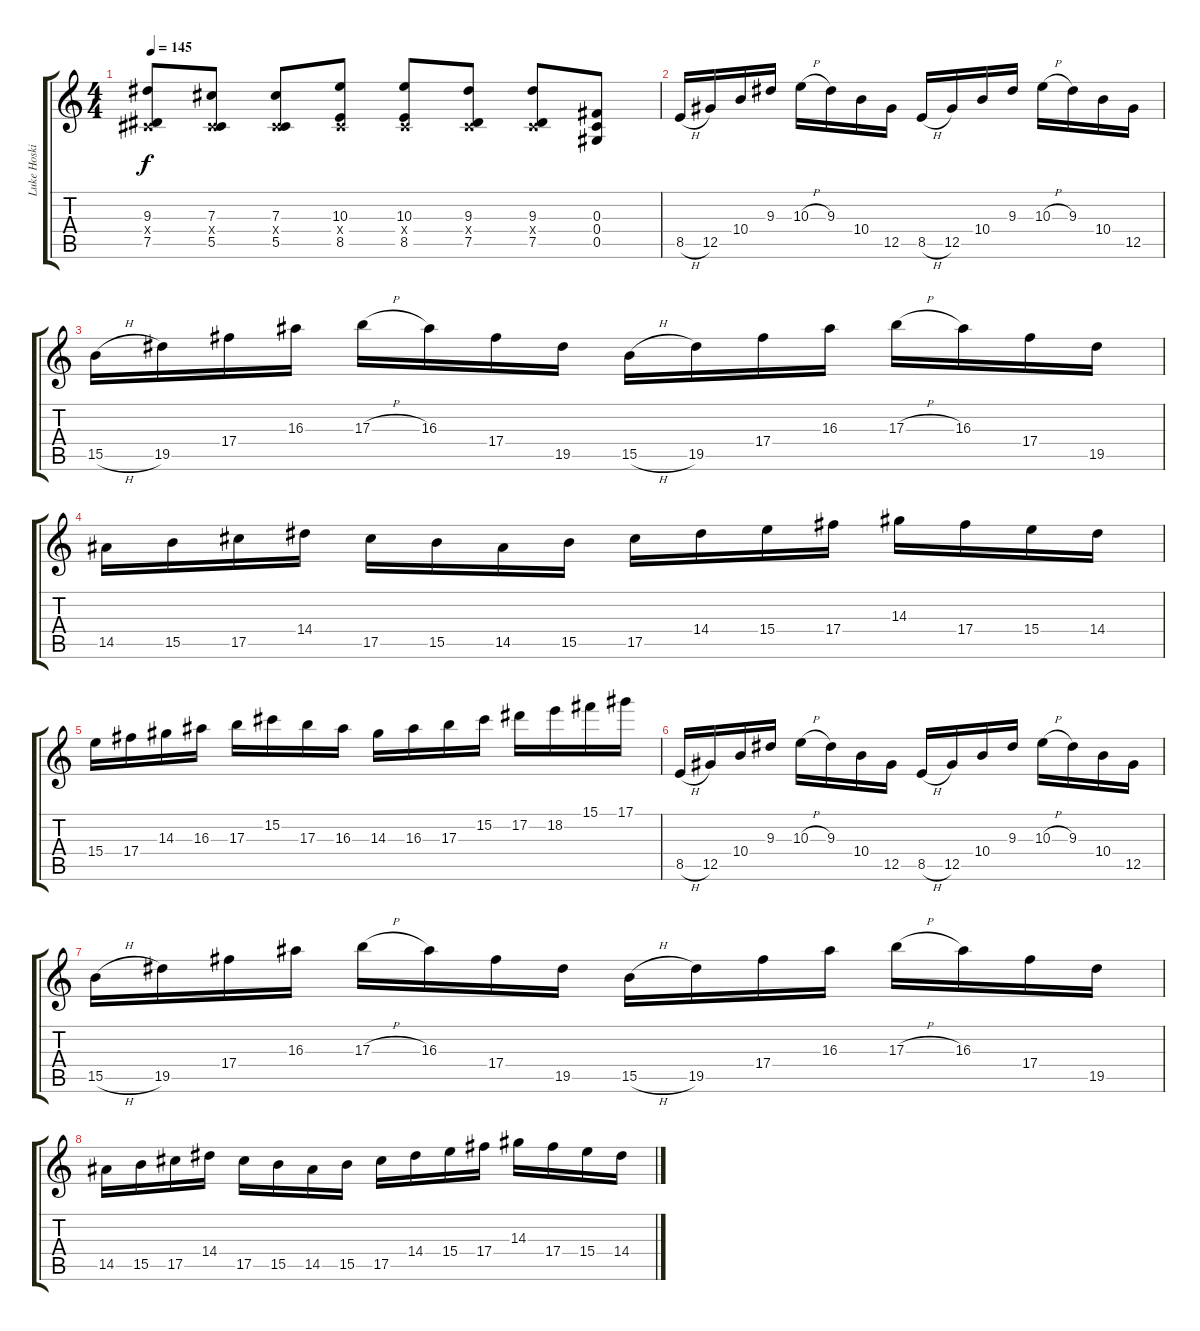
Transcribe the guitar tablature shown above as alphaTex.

\track ("Luke Hoskin" "Luke Hoski") {instrument overdrivenguitar}
\staff {score tabs}
\tuning (Eb4 Bb3 Gb3 Db3 Ab2 Eb2) {hide}
\ts (4 4)
\tempo 145
\clef g2
\ks c
(9.3 0.4{x} 7.5).8{dy f} (7.3 0.4{x} 5.5).8 (7.3 0.4{x} 5.5).8 (10.3 0.4{x} 8.5).8 (10.3 0.4{x} 8.5).8 (9.3 0.4{x} 7.5).8 (9.3 0.4{x} 7.5).8 (0.3 0.4 0.5).8 |
8.5{h}.16 12.5.16 10.4.16 9.3.16 10.3{h}.16 9.3.16 10.4.16 12.5.16 8.5{h}.16 12.5.16 10.4.16 9.3.16 10.3{h}.16 9.3.16 10.4.16 12.5.16 |
15.5{h}.16 19.5.16 17.4.16 16.3.16 17.3{h}.16 16.3.16 17.4.16 19.5.16 15.5{h}.16 19.5.16 17.4.16 16.3.16 17.3{h}.16 16.3.16 17.4.16 19.5.16 |
14.5.16 15.5.16 17.5.16 14.4.16 17.5.16 15.5.16 14.5.16 15.5.16 17.5.16 14.4.16 15.4.16 17.4.16 14.3.16 17.4.16 15.4.16 14.4.16 |
15.4.16 17.4.16 14.3.16 16.3.16 17.3.16 15.2.16 17.3.16 16.3.16 14.3.16 16.3.16 17.3.16 15.2.16 17.2.16 18.2.16 15.1.16 17.1.16 |
8.5{h}.16 12.5.16 10.4.16 9.3.16 10.3{h}.16 9.3.16 10.4.16 12.5.16 8.5{h}.16 12.5.16 10.4.16 9.3.16 10.3{h}.16 9.3.16 10.4.16 12.5.16 |
15.5{h}.16 19.5.16 17.4.16 16.3.16 17.3{h}.16 16.3.16 17.4.16 19.5.16 15.5{h}.16 19.5.16 17.4.16 16.3.16 17.3{h}.16 16.3.16 17.4.16 19.5.16 |
14.5.16 15.5.16 17.5.16 14.4.16 17.5.16 15.5.16 14.5.16 15.5.16 17.5.16 14.4.16 15.4.16 17.4.16 14.3.16 17.4.16 15.4.16 14.4.16
